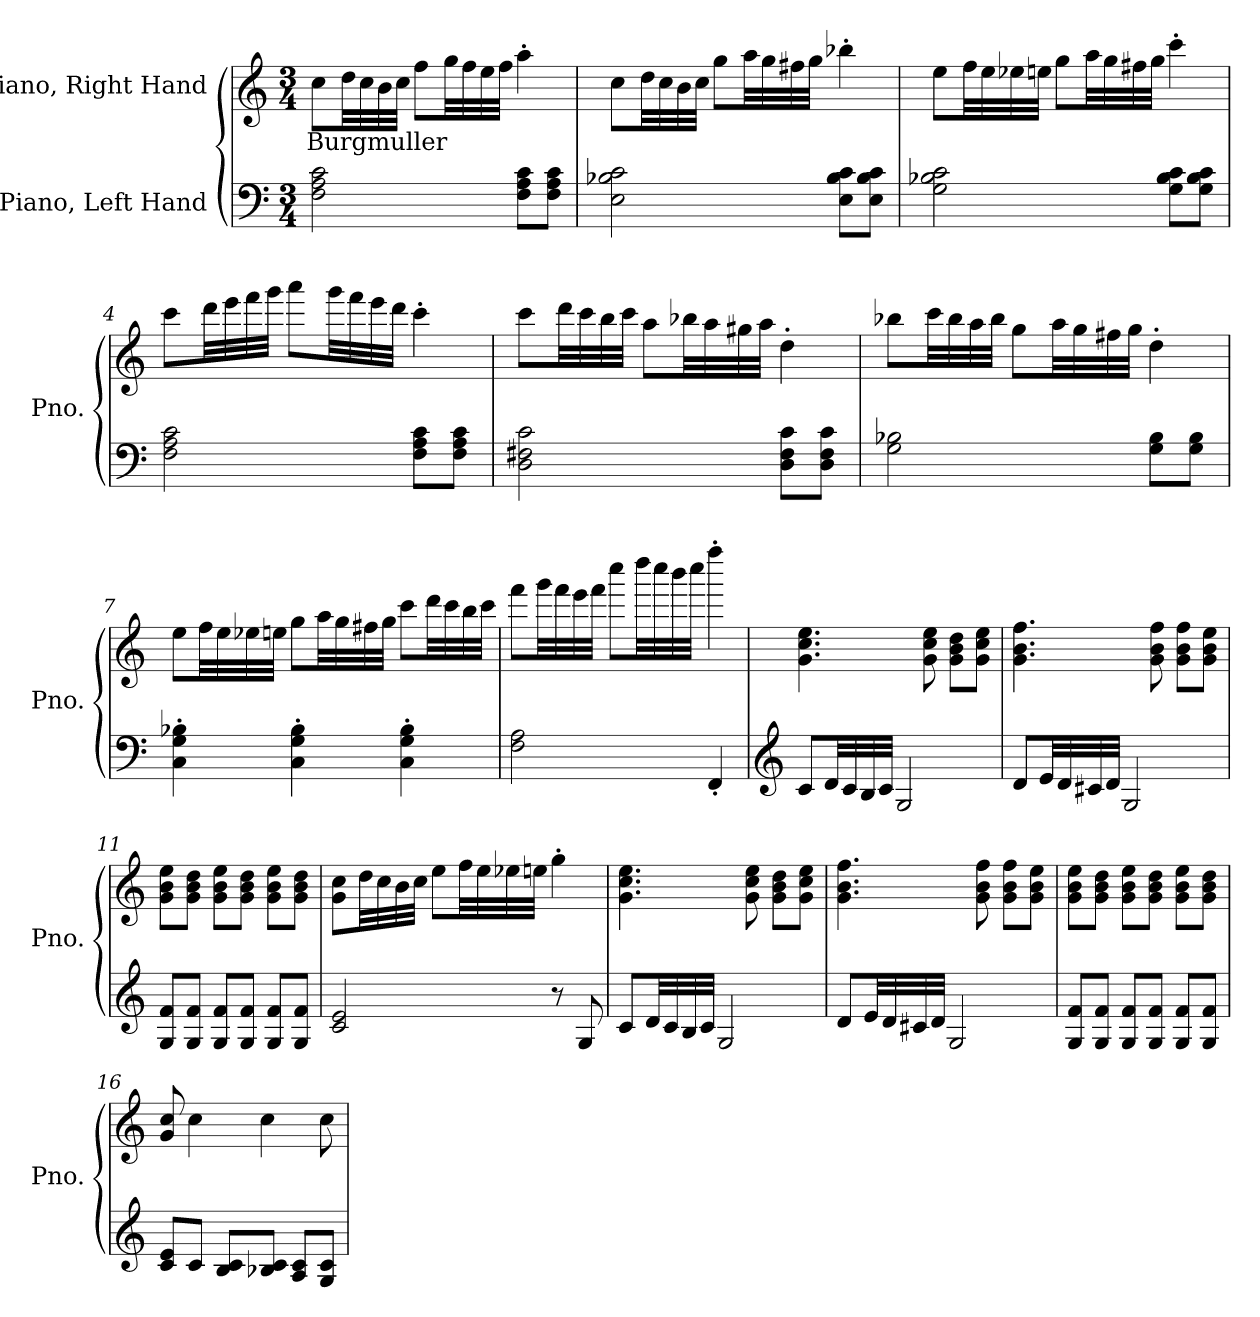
**kern	**kern	**text
*part2	*part1	*part1
*staff2	*staff1	*staff1
*I"Piano, Left Hand	*I"Piano, Right Hand	*
*I'Pno.	*I'Pno.	*
*clefF4	*clefG2	*
*k[]	*k[]	*
*M3/4	*M3/4	*
*MM100	*MM100	*
=1	=1	=1
!	!	!LO:LY:b
2F\ 2A\ 2c\	8cc\L	Burgmuller
.	32dd\LL	.
.	32cc\	.
.	32b\	.
.	32cc\JJJ	.
.	8ff\L	.
.	32gg\LL	.
.	32ff\	.
.	32ee\	.
.	32ff\JJJ	.
8F\ 8A\ 8c\L	4aa'\	.
8F\ 8A\ 8c\J	.	.
=2	=2	=2
2E\ 2B-X\ 2c\	8cc\L	.
.	32dd\LL	.
.	32cc\	.
.	32b\	.
.	32cc\JJJ	.
.	8gg\L	.
.	32aa\LL	.
.	32gg\	.
.	32ff#X\	.
.	32gg\JJJ	.
8E\ 8B-\ 8c\L	4bb-X'\	.
8E\ 8B-\ 8c\J	.	.
!!LO:LB:g=z
=3	=3	=3
2G\ 2B-X\ 2c\	8ee\L	.
.	32ff\LL	.
.	32ee\	.
.	32ee-X\	.
.	32een\JJJ	.
.	8gg\L	.
.	32aa\LL	.
.	32gg\	.
.	32ff#X\	.
.	32gg\JJJ	.
8G\ 8B-\ 8c\L	4ccc'\	.
8G\ 8B-\ 8c\J	.	.
=4	=4	=4
2F\ 2A\ 2c\	8ccc\L	.
.	32ddd\LL	.
.	32eee\	.
.	32fff\	.
.	32ggg\JJJ	.
.	8aaa\L	.
.	32ggg\LL	.
.	32fff\	.
.	32eee\	.
.	32ddd\JJJ	.
8F\ 8A\ 8c\L	4ccc'\	.
8F\ 8A\ 8c\J	.	.
!!LO:LB:g=z
=5	=5	=5
2D\ 2F#X\ 2c\	8ccc\L	.
.	32ddd\LL	.
.	32ccc\	.
.	32bb\	.
.	32ccc\JJJ	.
.	8aa\L	.
.	32bb-X\LL	.
.	32aa\	.
.	32gg#X\	.
.	32aa\JJJ	.
8D\ 8F#\ 8c\L	4dd'\	.
8D\ 8F#\ 8c\J	.	.
=6	=6	=6
2G\ 2B-X\	8bb-X\L	.
.	32ccc\LL	.
.	32bb-\	.
.	32aa\	.
.	32bb-\JJJ	.
.	8gg\L	.
.	32aa\LL	.
.	32gg\	.
.	32ff#X\	.
.	32gg\JJJ	.
8G\ 8B-\L	4dd'\	.
8G\ 8B-\J	.	.
!!LO:LB:g=z
=7	=7	=7
4C\' 4G\' 4B-X\'	8ee\L	.
.	32ff\LL	.
.	32ee\	.
.	32ee-X\	.
.	32een\JJJ	.
4C\' 4G\' 4B-\'	8gg\L	.
.	32aa\LL	.
.	32gg\	.
.	32ff#X\	.
.	32gg\JJJ	.
4C\' 4G\' 4B-\'	8ccc\L	.
.	32ddd\LL	.
.	32ccc\	.
.	32bb\	.
.	32ccc\JJJ	.
=8	=8	=8
2F\ 2A\	8fff\L	.
.	32ggg\LL	.
.	32fff\	.
.	32eee\	.
.	32fff\JJJ	.
.	8cccc\L	.
.	32dddd\LL	.
.	32cccc\	.
.	32bbb\	.
.	32cccc\JJJ	.
4FF'/	4ffff'\	.
!!LO:LB:g=z
=9	=9	=9
*clefG2	*	*
8c/L	4.g\ 4.cc\ 4.ee\	.
32d/LL	.	.
32c/	.	.
32B/	.	.
32c/JJJ	.	.
2G/	.	.
.	8g\ 8cc\ 8ee\	.
.	8g\ 8b\ 8dd\L	.
.	8g\ 8cc\ 8ee\J	.
=10	=10	=10
8d/L	4.g\ 4.b\ 4.ff\	.
32e/LL	.	.
32d/	.	.
32c#X/	.	.
32d/JJJ	.	.
2G/	.	.
.	8g\ 8b\ 8ff\	.
.	8g\ 8b\ 8ff\L	.
.	8g\ 8b\ 8ee\J	.
=11	=11	=11
8G/ 8f/L	8g\ 8b\ 8ee\L	.
8G/ 8f/J	8g\ 8b\ 8dd\J	.
8G/ 8f/L	8g\ 8b\ 8ee\L	.
8G/ 8f/J	8g\ 8b\ 8dd\J	.
8G/ 8f/L	8g\ 8b\ 8ee\L	.
8G/ 8f/J	8g\ 8b\ 8dd\J	.
=12	=12	=12
2c/ 2e/	8g\ 8cc\L	.
.	32dd\LL	.
.	32cc\	.
.	32b\	.
.	32cc\JJJ	.
.	8ee\L	.
.	32ff\LL	.
.	32ee\	.
.	32ee-X\	.
.	32een\JJJ	.
8r	4gg'\	.
8G/	.	.
!!LO:LB:g=z
=13	=13	=13
8c/L	4.g\ 4.cc\ 4.ee\	.
32d/LL	.	.
32c/	.	.
32B/	.	.
32c/JJJ	.	.
2G/	.	.
.	8g\ 8cc\ 8ee\	.
.	8g\ 8b\ 8dd\L	.
.	8g\ 8cc\ 8ee\J	.
=14	=14	=14
8d/L	4.g\ 4.b\ 4.ff\	.
32e/LL	.	.
32d/	.	.
32c#X/	.	.
32d/JJJ	.	.
2G/	.	.
.	8g\ 8b\ 8ff\	.
.	8g\ 8b\ 8ff\L	.
.	8g\ 8b\ 8ee\J	.
=15	=15	=15
8G/ 8f/L	8g\ 8b\ 8ee\L	.
8G/ 8f/J	8g\ 8b\ 8dd\J	.
8G/ 8f/L	8g\ 8b\ 8ee\L	.
8G/ 8f/J	8g\ 8b\ 8dd\J	.
8G/ 8f/L	8g\ 8b\ 8ee\L	.
8G/ 8f/J	8g\ 8b\ 8dd\J	.
=16	=16	=16
8c/ 8e/L	8g/ 8cc/	.
8c/J	4cc\	.
8B/ 8c/L	.	.
8B-X/ 8c/J	4cc\	.
8A/ 8c/L	.	.
8G/ 8c/J	8cc\	.
=	=	=
*-	*-	*-
